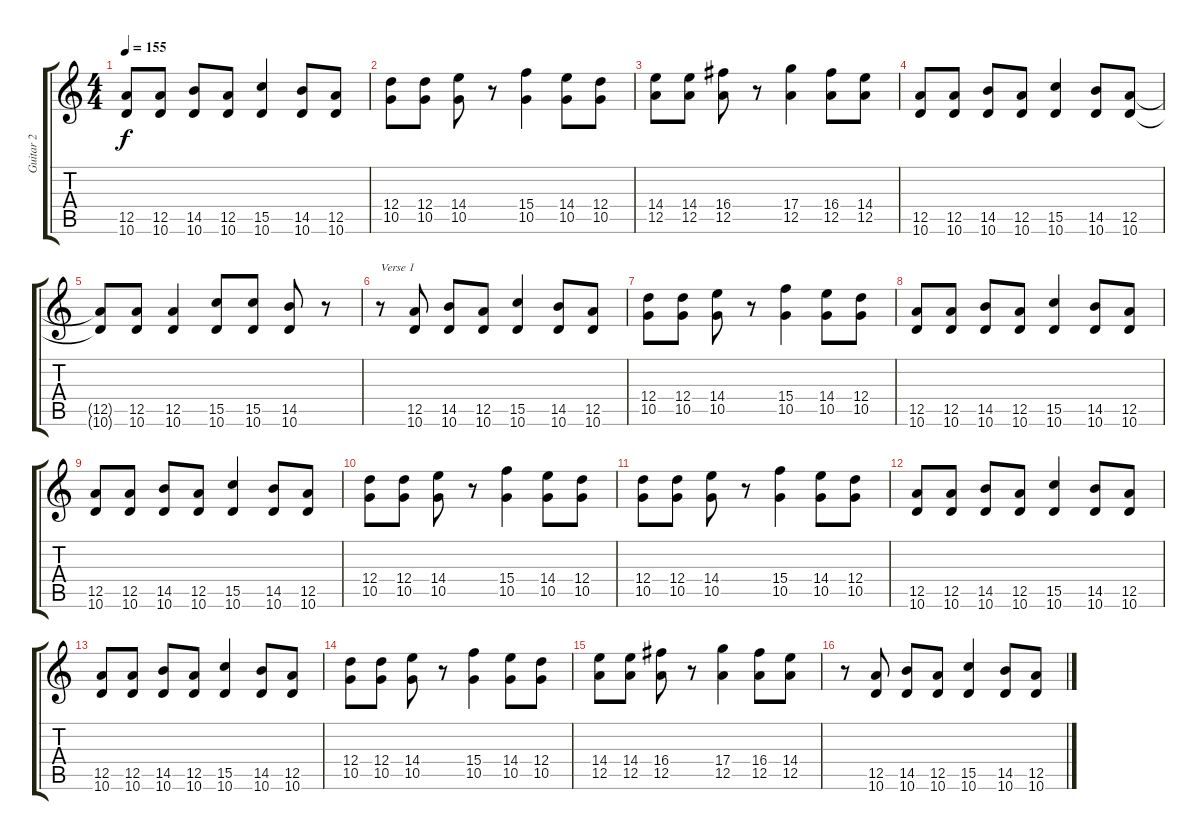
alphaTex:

\track ("Guitar 2" "Guitar 2") {instrument electricguitarmuted}
\staff {score tabs}
\tuning (E4 B3 G3 D3 A2 E2) {hide}
\ts (4 4)
\tempo 155
\clef g2
\ks c
(12.5 10.6).8{dy f} (12.5 10.6).8 (14.5 10.6).8 (12.5 10.6).8 (15.5 10.6).4 (14.5 10.6).8 (12.5 10.6).8 |
(12.4 10.5).8 (12.4 10.5).8 (14.4 10.5).8 r.8 (15.4 10.5).4 (14.4 10.5).8 (12.4 10.5).8 |
(14.4 12.5).8 (14.4 12.5).8 (16.4 12.5).8 r.8 (17.4 12.5).4 (16.4 12.5).8 (14.4 12.5).8 |
(12.5 10.6).8 (12.5 10.6).8 (14.5 10.6).8 (12.5 10.6).8 (15.5 10.6).4 (14.5 10.6).8 (12.5 10.6).8 |
(12.5{t} 10.6{t}).8 (12.5 10.6).8 (12.5 10.6).4 (15.5 10.6).8 (15.5 10.6).8 (14.5 10.6).8 r.8 |
r.8{txt "Verse 1"} (12.5 10.6).8 (14.5 10.6).8 (12.5 10.6).8 (15.5 10.6).4 (14.5 10.6).8 (12.5 10.6).8 |
(12.4 10.5).8 (12.4 10.5).8 (14.4 10.5).8 r.8 (15.4 10.5).4 (14.4 10.5).8 (12.4 10.5).8 |
(12.5 10.6).8 (12.5 10.6).8 (14.5 10.6).8 (12.5 10.6).8 (15.5 10.6).4 (14.5 10.6).8 (12.5 10.6).8 |
(12.5 10.6).8 (12.5 10.6).8 (14.5 10.6).8 (12.5 10.6).8 (15.5 10.6).4 (14.5 10.6).8 (12.5 10.6).8 |
(12.4 10.5).8 (12.4 10.5).8 (14.4 10.5).8 r.8 (15.4 10.5).4 (14.4 10.5).8 (12.4 10.5).8 |
(12.4 10.5).8 (12.4 10.5).8 (14.4 10.5).8 r.8 (15.4 10.5).4 (14.4 10.5).8 (12.4 10.5).8 |
(12.5 10.6).8 (12.5 10.6).8 (14.5 10.6).8 (12.5 10.6).8 (15.5 10.6).4 (14.5 10.6).8 (12.5 10.6).8 |
(12.5 10.6).8 (12.5 10.6).8 (14.5 10.6).8 (12.5 10.6).8 (15.5 10.6).4 (14.5 10.6).8 (12.5 10.6).8 |
(12.4 10.5).8 (12.4 10.5).8 (14.4 10.5).8 r.8 (15.4 10.5).4 (14.4 10.5).8 (12.4 10.5).8 |
(14.4 12.5).8 (14.4 12.5).8 (16.4 12.5).8 r.8 (17.4 12.5).4 (16.4 12.5).8 (14.4 12.5).8 |
r.8 (12.5 10.6).8 (14.5 10.6).8 (12.5 10.6).8 (15.5 10.6).4 (14.5 10.6).8 (12.5 10.6).8
